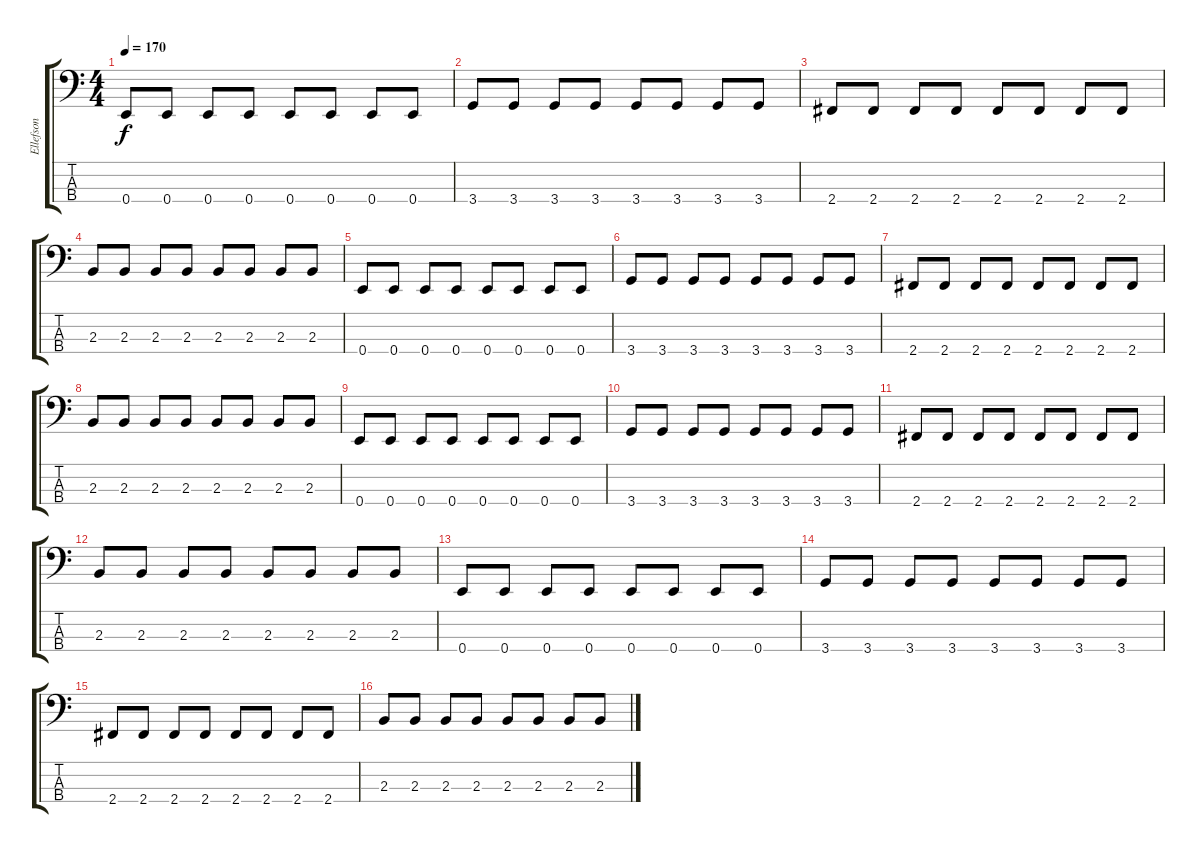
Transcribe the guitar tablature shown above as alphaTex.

\track ("Ellefson" "Ellefson") {instrument electricbasspick}
\staff {score tabs}
\tuning (G2 D2 A1 E1) {hide}
\ts (4 4)
\tempo 170
\clef f4
\ks c
0.4.8{dy f} 0.4.8 0.4.8 0.4.8 0.4.8 0.4.8 0.4.8 0.4.8 |
3.4.8 3.4.8 3.4.8 3.4.8 3.4.8 3.4.8 3.4.8 3.4.8 |
2.4.8 2.4.8 2.4.8 2.4.8 2.4.8 2.4.8 2.4.8 2.4.8 |
2.3.8 2.3.8 2.3.8 2.3.8 2.3.8 2.3.8 2.3.8 2.3.8 |
0.4.8 0.4.8 0.4.8 0.4.8 0.4.8 0.4.8 0.4.8 0.4.8 |
3.4.8 3.4.8 3.4.8 3.4.8 3.4.8 3.4.8 3.4.8 3.4.8 |
2.4.8 2.4.8 2.4.8 2.4.8 2.4.8 2.4.8 2.4.8 2.4.8 |
2.3.8 2.3.8 2.3.8 2.3.8 2.3.8 2.3.8 2.3.8 2.3.8 |
0.4.8 0.4.8 0.4.8 0.4.8 0.4.8 0.4.8 0.4.8 0.4.8 |
3.4.8 3.4.8 3.4.8 3.4.8 3.4.8 3.4.8 3.4.8 3.4.8 |
2.4.8 2.4.8 2.4.8 2.4.8 2.4.8 2.4.8 2.4.8 2.4.8 |
2.3.8 2.3.8 2.3.8 2.3.8 2.3.8 2.3.8 2.3.8 2.3.8 |
0.4.8 0.4.8 0.4.8 0.4.8 0.4.8 0.4.8 0.4.8 0.4.8 |
3.4.8 3.4.8 3.4.8 3.4.8 3.4.8 3.4.8 3.4.8 3.4.8 |
2.4.8 2.4.8 2.4.8 2.4.8 2.4.8 2.4.8 2.4.8 2.4.8 |
2.3.8 2.3.8 2.3.8 2.3.8 2.3.8 2.3.8 2.3.8 2.3.8
